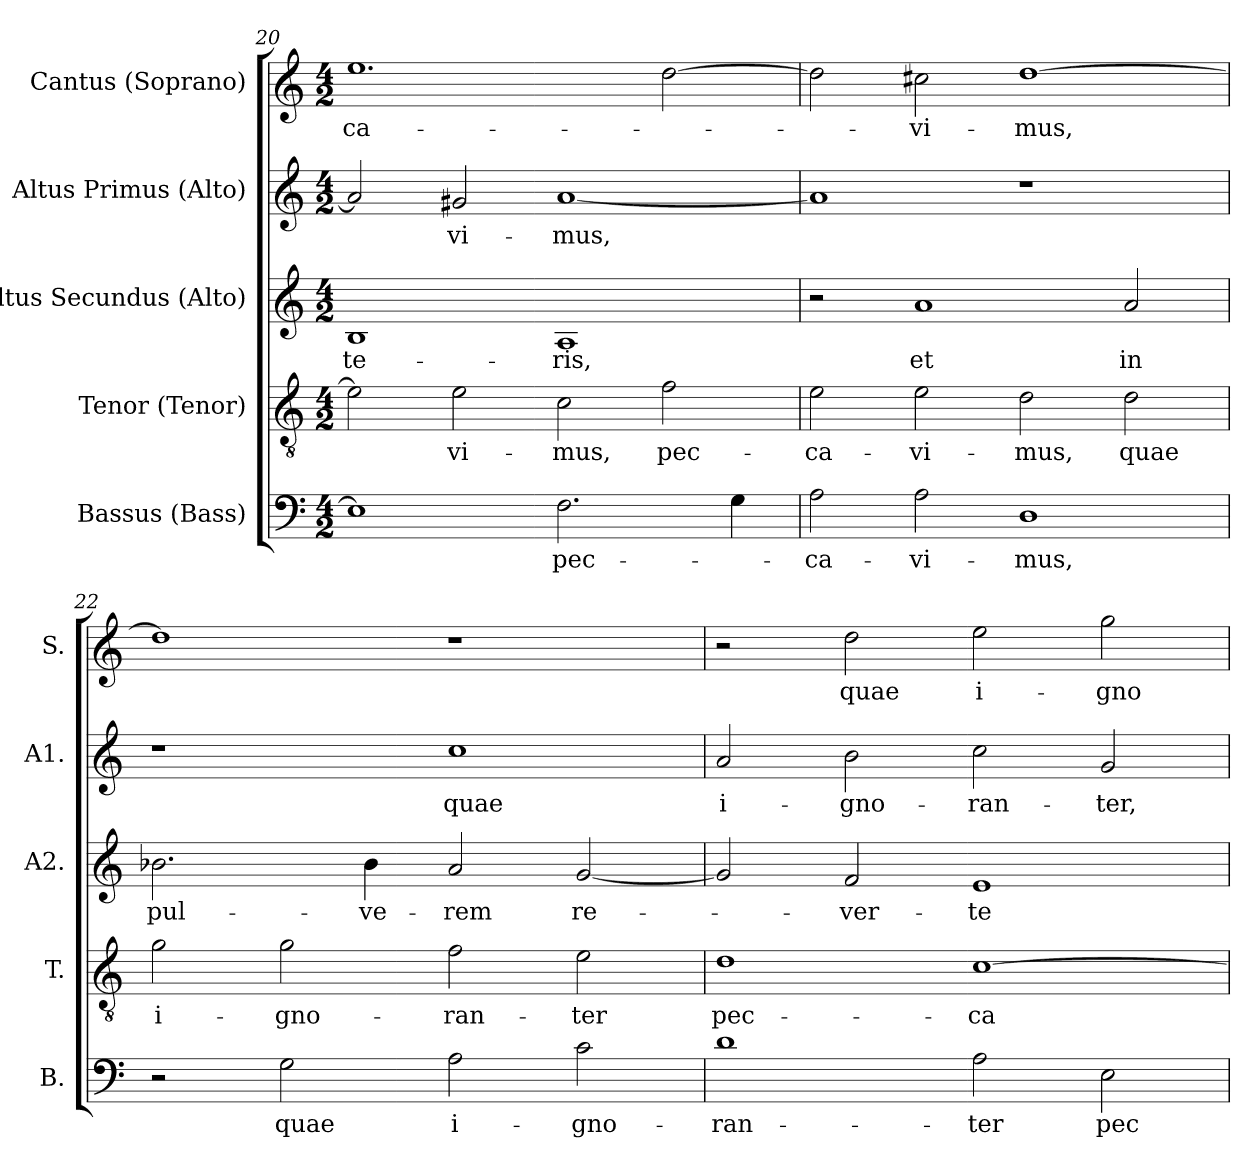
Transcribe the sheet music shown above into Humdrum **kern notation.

**kern	**text	**kern	**text	**kern	**text	**kern	**text	**kern	**text
*part5	*part5	*part4	*part4	*part3	*part3	*part2	*part2	*part1	*part1
*staff5	*staff5	*staff4	*staff4	*staff3	*staff3	*staff2	*staff2	*staff1	*staff1
*I"Bassus (Bass)	*	*I"Tenor (Tenor)	*	*I"Altus Secundus (Alto)	*	*I"Altus Primus (Alto)	*	*I"Cantus (Soprano)	*
*I'B.	*	*I'T.	*	*I'A2.	*	*I'A1.	*	*I'S.	*
!!LO:LB:g=z
*clefF4	*	*clefGv2	*	*clefG2	*	*clefG2	*	*clefG2	*
*	*	*ITrd7c12	*	*	*	*	*	*	*
*k[]	*	*k[]	*	*k[]	*	*k[]	*	*k[]	*
*C:	*	*C:	*	*C:	*	*C:	*	*C:	*
*M4/2	*	*M4/2	*	*M4/2	*	*M4/2	*	*M4/2	*
=20	=20	=20	=20	=20	=20	=20	=20	=20	=20
!	!	!	!	!	!LO:LY:b:color=#000000	!	!	!	!
!	!	!	!	!	!	!	!	!	!LO:LY:b:color=#000000
1Ei]	.	2Ei\]	.	1Bi	-te-	2ai/]	.	1.eei	-ca-
!	!	!	!LO:LY:b:color=#000000	!	!	!	!	!	!
!	!	!	!	!	!	!	!LO:LY:b:color=#000000	!	!
.	.	2Ei\	-vi-	.	.	2g#Xi/	-vi-	.	.
!	!LO:LY:b:color=#000000	!	!	!	!	!	!	!	!
!	!	!	!LO:LY:b:color=#000000	!	!	!	!	!	!
!	!	!	!	!	!LO:LY:b:color=#000000	!	!	!	!
!	!	!	!	!	!	!	!LO:LY:b:color=#000000	!	!
2.Fi\	pec-	2Ci\	-mus,	1Ai	-ris,	[1ai	-mus,	.	.
!	!	!	!LO:LY:b:color=#000000	!	!	!	!	!	!
.	.	2Fi\	pec-	.	.	.	.	[2ddi\	.
4Gi\	.	.	.	.	.	.	.	.	.
=21	=21	=21	=21	=21	=21	=21	=21	=21	=21
!	!LO:LY:b:color=#000000	!	!	!	!	!	!	!	!
!	!	!	!LO:LY:b:color=#000000	!	!	!	!	!	!
2Ai\	-ca-	2Ei\	-ca-	2r	.	1ai]	.	2ddi\]	.
!	!LO:LY:b:color=#000000	!	!	!	!	!	!	!	!
!	!	!	!LO:LY:b:color=#000000	!	!	!	!	!	!
!	!	!	!	!	!LO:LY:b:color=#000000	!	!	!	!
!	!	!	!	!	!	!	!	!	!LO:LY:b:color=#000000
2Ai\	-vi-	2Ei\	-vi-	1ai	et	.	.	2cc#Xi\	-vi-
!	!LO:LY:b:color=#000000	!	!	!	!	!	!	!	!
!	!	!	!LO:LY:b:color=#000000	!	!	!	!	!	!
!	!	!	!	!	!	!	!	!	!LO:LY:b:color=#000000
1Di	-mus,	2Di\	-mus,	.	.	1r	.	[1ddi	-mus,
!	!	!	!LO:LY:b:color=#000000	!	!	!	!	!	!
!	!	!	!	!	!LO:LY:b:color=#000000	!	!	!	!
.	.	2Di\	quae	2ai/	in	.	.	.	.
=22	=22	=22	=22	=22	=22	=22	=22	=22	=22
!	!	!	!LO:LY:b:color=#000000	!	!	!	!	!	!
!	!	!	!	!	!LO:LY:b:color=#000000	!	!	!	!
2r	.	2Gi\	i-	2.b-Xi\	pul-	1r	.	1ddi]	.
!	!LO:LY:b:color=#000000	!	!	!	!	!	!	!	!
!	!	!	!LO:LY:b:color=#000000	!	!	!	!	!	!
2Gi\	quae	2Gi\	-gno-	.	.	.	.	.	.
!	!	!	!	!	!LO:LY:b:color=#000000	!	!	!	!
.	.	.	.	4b-i\	-ve-	.	.	.	.
!	!LO:LY:b:color=#000000	!	!	!	!	!	!	!	!
!	!	!	!LO:LY:b:color=#000000	!	!	!	!	!	!
!	!	!	!	!	!LO:LY:b:color=#000000	!	!	!	!
!	!	!	!	!	!	!	!LO:LY:b:color=#000000	!	!
2Ai\	i-	2Fi\	-ran-	2ai/	-rem	1cci	quae	1r	.
!	!LO:LY:b:color=#000000	!	!	!	!	!	!	!	!
!	!	!	!LO:LY:b:color=#000000	!	!	!	!	!	!
!	!	!	!	!	!LO:LY:b:color=#000000	!	!	!	!
2ci\	-gno-	2Ei\	-ter	[2gi/	re-	.	.	.	.
=23	=23	=23	=23	=23	=23	=23	=23	=23	=23
!	!LO:LY:b:color=#000000	!	!	!	!	!	!	!	!
!	!	!	!LO:LY:b:color=#000000	!	!	!	!	!	!
!	!	!	!	!	!	!	!LO:LY:b:color=#000000	!	!
1di	-ran-	1Di	pec-	2gi/]	.	2ai/	i-	2r	.
!	!	!	!	!	!LO:LY:b:color=#000000	!	!	!	!
!	!	!	!	!	!	!	!LO:LY:b:color=#000000	!	!
!	!	!	!	!	!	!	!	!	!LO:LY:b:color=#000000
.	.	.	.	2fi/	-ver-	2bi\	-gno-	2ddi\	quae
!	!LO:LY:b:color=#000000	!	!	!	!	!	!	!	!
!	!	!	!LO:LY:b:color=#000000	!	!	!	!	!	!
!	!	!	!	!	!LO:LY:b:color=#000000	!	!	!	!
!	!	!	!	!	!	!	!LO:LY:b:color=#000000	!	!
!	!	!	!	!	!	!	!	!	!LO:LY:b:color=#000000
2Ai\	-ter	[1Ci	-ca-	1ei	-te-	2cci\	-ran-	2eei\	i-
!	!LO:LY:b:color=#000000	!	!	!	!	!	!	!	!
!	!	!	!	!	!	!	!LO:LY:b:color=#000000	!	!
!	!	!	!	!	!	!	!	!	!LO:LY:b:color=#000000
2Ei\	pec-	.	.	.	.	2gi/	-ter,	2ggi\	-gno-
=	=	=	=	=	=	=	=	=	=
*-	*-	*-	*-	*-	*-	*-	*-	*-	*-
